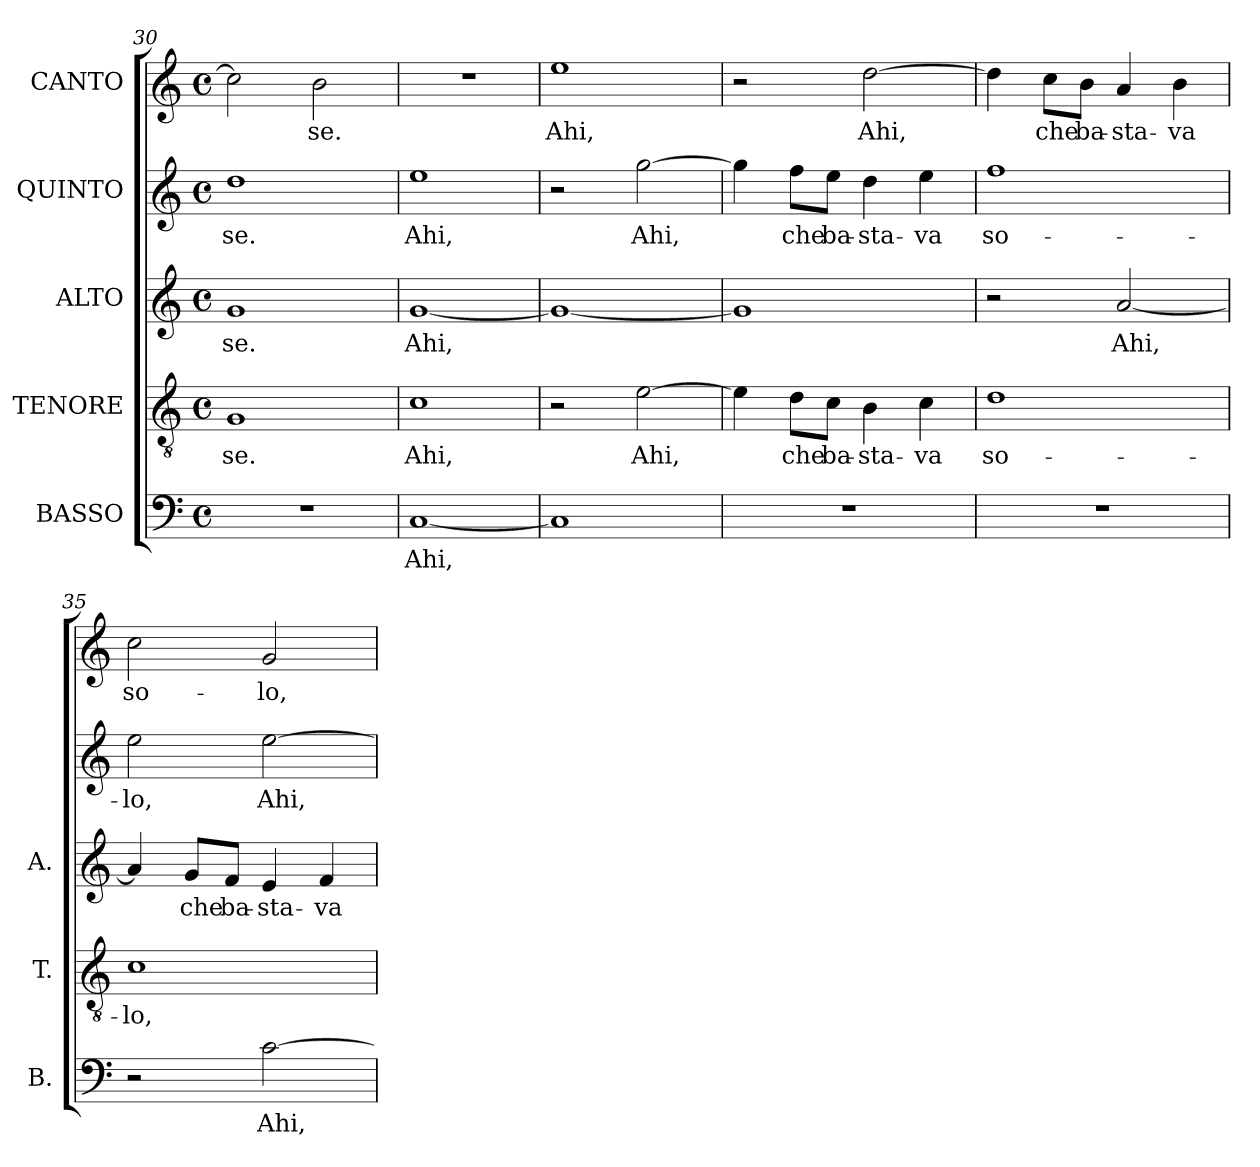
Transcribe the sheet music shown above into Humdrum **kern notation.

**kern	**text	**kern	**text	**kern	**text	**kern	**text	**kern	**text
*part5	*part5	*part4	*part4	*part3	*part3	*part2	*part2	*part1	*part1
*staff5	*staff5	*staff4	*staff4	*staff3	*staff3	*staff2	*staff2	*staff1	*staff1
*I"BASSO	*	*I"TENORE	*	*I"ALTO	*	*I"QUINTO	*	*I"CANTO	*
*I'B.	*	*I'T.	*	*I'A.	*	*	*	*	*
*clefF4	*	*clefGv2	*	*clefG2	*	*clefG2	*	*clefG2	*
*	*	*ITrd7c12	*	*	*	*	*	*	*
*k[]	*	*k[]	*	*k[]	*	*k[]	*	*k[]	*
*C:	*	*C:	*	*C:	*	*C:	*	*C:	*
*M4/4	*	*M4/4	*	*M4/4	*	*M4/4	*	*M4/4	*
*met(c)	*	*met(c)	*	*met(c)	*	*met(c)	*	*met(c)	*
=30	=30	=30	=30	=30	=30	=30	=30	=30	=30
!	!	!	!LO:LY:b:color=#000000	!	!	!	!	!	!
!	!	!	!	!	!LO:LY:b:color=#000000	!	!	!	!
!	!	!	!	!	!	!	!LO:LY:b:color=#000000	!	!
1r	.	1GGi	-se.	1gi	-se.	1ddi	-se.	2cci\]	.
!	!	!	!	!	!	!	!	!	!LO:LY:b:color=#000000
.	.	.	.	.	.	.	.	2bi\	-se.
=31	=31	=31	=31	=31	=31	=31	=31	=31	=31
!	!LO:LY:b:color=#000000	!	!	!	!	!	!	!	!
!	!	!	!LO:LY:b:color=#000000	!	!	!	!	!	!
!	!	!	!	!	!LO:LY:b:color=#000000	!	!	!	!
!	!	!	!	!	!	!	!LO:LY:b:color=#000000	!	!
[<1Ci	Ahi,	1Ci	Ahi,	[>1gi	Ahi,	1eei	Ahi,	1r	.
=32	=32	=32	=32	=32	=32	=32	=32	=32	=32
!	!	!	!	!	!	!	!	!	!LO:LY:b:color=#000000
1Ci]	.	2r	.	1gi_>	.	2r	.	1eei	Ahi,
!	!	!	!LO:LY:b:color=#000000	!	!	!	!	!	!
!	!	!	!	!	!	!	!LO:LY:b:color=#000000	!	!
.	.	[>2Ei\	Ahi,	.	.	[>2ggi\	Ahi,	.	.
=33	=33	=33	=33	=33	=33	=33	=33	=33	=33
1r	.	4Ei\]	.	1gi]	.	4ggi\]	.	2r	.
!	!	!	!LO:LY:b:color=#000000	!	!	!	!	!	!
!	!	!	!	!	!	!	!LO:LY:b:color=#000000	!	!
.	.	8Di\L	che	.	.	8ffi\L	che	.	.
!	!	!	!LO:LY:b:color=#000000	!	!	!	!	!	!
!	!	!	!	!	!	!	!LO:LY:b:color=#000000	!	!
.	.	8Ci\J	ba-	.	.	8eei\J	ba-	.	.
!	!	!	!LO:LY:b:color=#000000	!	!	!	!	!	!
!	!	!	!	!	!	!	!LO:LY:b:color=#000000	!	!
!	!	!	!	!	!	!	!	!	!LO:LY:b:color=#000000
.	.	4BBi\	-sta-	.	.	4ddi\	-sta-	[>2ddi\	Ahi,
!	!	!	!LO:LY:b:color=#000000	!	!	!	!	!	!
!	!	!	!	!	!	!	!LO:LY:b:color=#000000	!	!
.	.	4Ci\	-va	.	.	4eei\	-va	.	.
!!LO:LB:g=z
=34	=34	=34	=34	=34	=34	=34	=34	=34	=34
!	!	!	!LO:LY:b:color=#000000	!	!	!	!	!	!
!	!	!	!	!	!	!	!LO:LY:b:color=#000000	!	!
1r	.	1Di	so-	2r	.	1ffi	so-	4ddi\]	.
!	!	!	!	!	!	!	!	!	!LO:LY:b:color=#000000
.	.	.	.	.	.	.	.	8cci\L	che
!	!	!	!	!	!	!	!	!	!LO:LY:b:color=#000000
.	.	.	.	.	.	.	.	8bi\J	ba-
!	!	!	!	!	!LO:LY:b:color=#000000	!	!	!	!
!	!	!	!	!	!	!	!	!	!LO:LY:b:color=#000000
.	.	.	.	[<2ai/	Ahi,	.	.	4ai/	-sta-
!	!	!	!	!	!	!	!	!	!LO:LY:b:color=#000000
.	.	.	.	.	.	.	.	4bi\	-va
=35	=35	=35	=35	=35	=35	=35	=35	=35	=35
!	!	!	!LO:LY:b:color=#000000	!	!	!	!	!	!
!	!	!	!	!	!	!	!LO:LY:b:color=#000000	!	!
!	!	!	!	!	!	!	!	!	!LO:LY:b:color=#000000
2r	.	1Ci	-lo,	4ai/]	.	2eei\	-lo,	2cci\	so-
!	!	!	!	!	!LO:LY:b:color=#000000	!	!	!	!
.	.	.	.	8gi/L	che	.	.	.	.
!	!	!	!	!	!LO:LY:b:color=#000000	!	!	!	!
.	.	.	.	8fi/J	ba-	.	.	.	.
!	!LO:LY:b:color=#000000	!	!	!	!	!	!	!	!
!	!	!	!	!	!LO:LY:b:color=#000000	!	!	!	!
!	!	!	!	!	!	!	!LO:LY:b:color=#000000	!	!
!	!	!	!	!	!	!	!	!	!LO:LY:b:color=#000000
[>2ci\	Ahi,	.	.	4ei/	-sta-	[>2eei\	Ahi,	2gi/	-lo,
!	!	!	!	!	!LO:LY:b:color=#000000	!	!	!	!
.	.	.	.	4fi/	-va	.	.	.	.
=	=	=	=	=	=	=	=	=	=
*-	*-	*-	*-	*-	*-	*-	*-	*-	*-
